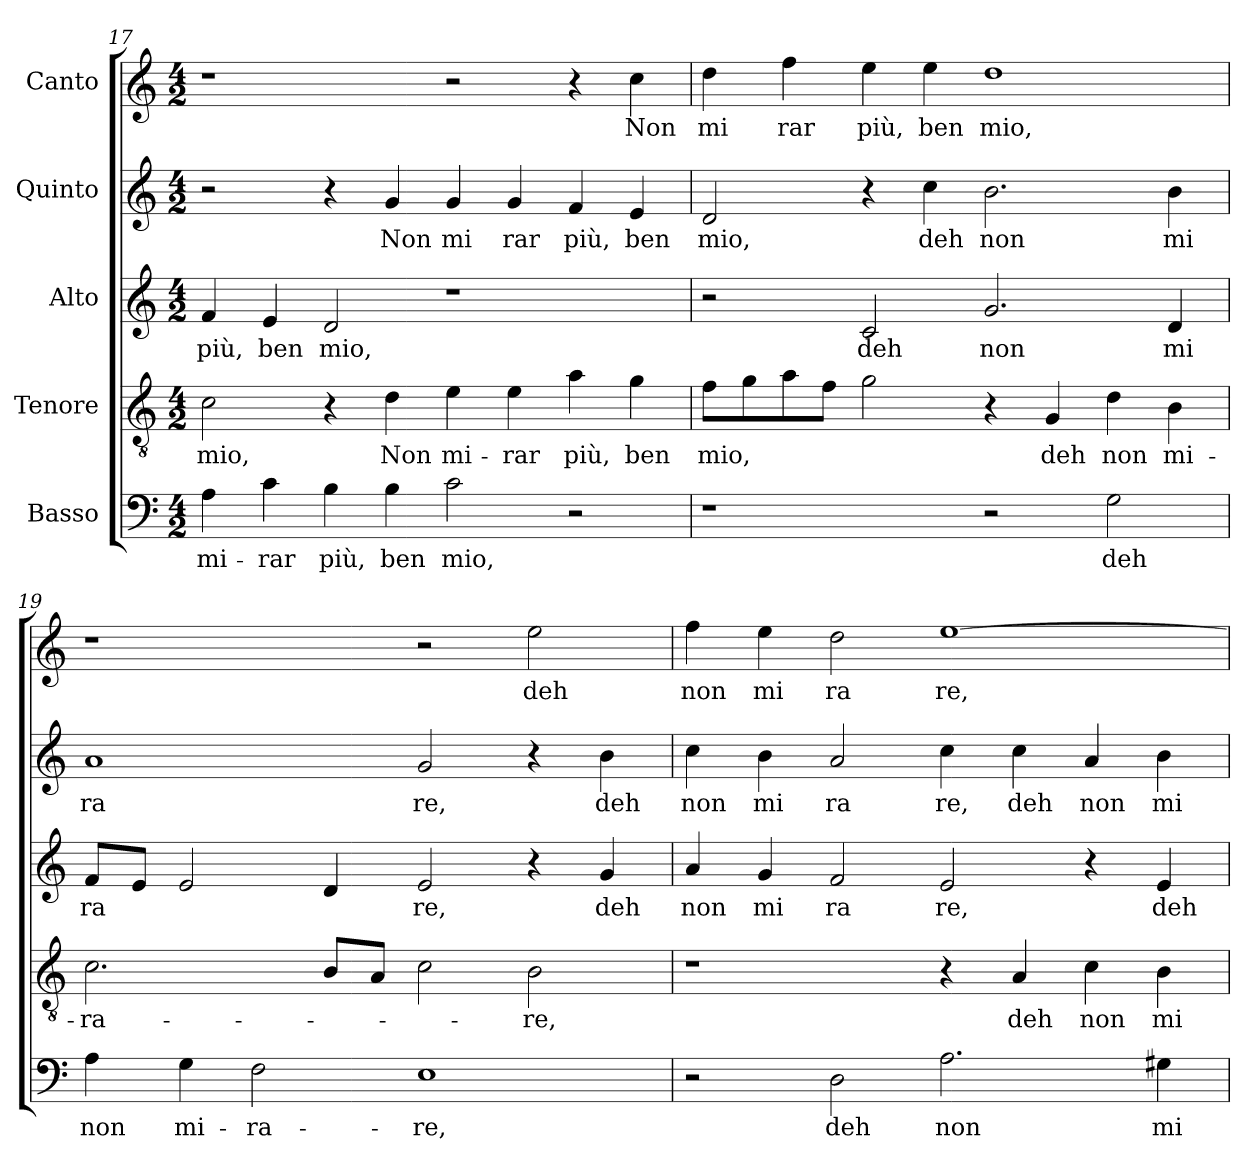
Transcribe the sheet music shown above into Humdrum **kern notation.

**kern	**text	**kern	**text	**kern	**text	**kern	**text	**kern	**text
*part5	*part5	*part4	*part4	*part3	*part3	*part2	*part2	*part1	*part1
*staff5	*staff5	*staff4	*staff4	*staff3	*staff3	*staff2	*staff2	*staff1	*staff1
*I"Basso	*	*I"Tenore	*	*I"Alto	*	*I"Quinto	*	*I"Canto	*
!!LO:LB:g=z
*clefF4	*	*clefGv2	*	*clefG2	*	*clefG2	*	*clefG2	*
*M4/2	*	*M4/2	*	*M4/2	*	*M4/2	*	*M4/2	*
=17	=17	=17	=17	=17	=17	=17	=17	=17	=17
!	!LO:LY:b:cj	!	!LO:LY:b:cj	!	!LO:LY:b:cj	!	!	!	!
4A\	mi-	2c\	mio,	4f/	più,	2r	.	1r	.
!	!LO:LY:b:cj	!	!	!	!LO:LY:b:cj	!	!	!	!
4c\	-rar	.	.	4e/	ben	.	.	.	.
!	!LO:LY:b:cj	!	!	!	!LO:LY:b:cj	!	!	!	!
4B\	più,	4r	.	2d/	mio,	4r	.	.	.
!	!LO:LY:b:cj	!	!LO:LY:b:cj	!	!	!	!LO:LY:b:cj	!	!
4B\	ben	4d\	Non	.	.	4g/	Non	.	.
!	!LO:LY:b:cj	!	!LO:LY:b:cj	!	!	!	!LO:LY:b:cj	!	!
2c\	mio,	4e\	mi-	1r	.	4g/	mi	2r	.
!	!	!	!LO:LY:b:cj	!	!	!	!LO:LY:b:cj	!	!
.	.	4e\	-rar	.	.	4g/	rar	.	.
!	!	!	!LO:LY:b:cj	!	!	!	!LO:LY:b:cj	!	!
2r	.	4a\	più,	.	.	4f/	più,	4r	.
!	!	!	!LO:LY:b:cj	!	!	!	!LO:LY:b:cj	!	!LO:LY:b:cj
.	.	4g\	ben	.	.	4e/	ben	4cc\	Non
=18	=18	=18	=18	=18	=18	=18	=18	=18	=18
!	!	!	!LO:LY:b	!	!	!	!LO:LY:b:cj	!	!LO:LY:b:cj
1r	.	8f\L	mio,	2r	.	2d/	mio,	4dd\	mi
.	.	8g\	.	.	.	.	.	.	.
!	!	!	!	!	!	!	!	!	!LO:LY:b:cj
.	.	8a\	.	.	.	.	.	4ff\	rar
.	.	8f\J	.	.	.	.	.	.	.
!	!	!	!	!	!LO:LY:b:cj	!	!	!	!LO:LY:b:cj
.	.	2g\	.	2c/	deh	4r	.	4ee\	più,
!	!	!	!	!	!	!	!LO:LY:b:cj	!	!LO:LY:b:cj
.	.	.	.	.	.	4cc\	deh	4ee\	ben
!	!	!	!	!	!LO:LY:b:cj	!	!LO:LY:b:cj	!	!LO:LY:b:cj
2r	.	4r	.	2.g/	non	2.b\	non	1dd	mio,
!	!	!	!LO:LY:b:cj	!	!	!	!	!	!
.	.	4G/	deh	.	.	.	.	.	.
!	!LO:LY:b:cj	!	!LO:LY:b:cj	!	!	!	!	!	!
2G\	deh	4d\	non	.	.	.	.	.	.
!	!	!	!LO:LY:b:cj	!	!LO:LY:b:cj	!	!LO:LY:b:cj	!	!
.	.	4B\	mi-	4d/	mi	4b\	mi	.	.
=19	=19	=19	=19	=19	=19	=19	=19	=19	=19
!	!LO:LY:b:cj	!	!LO:LY:b:cj	!	!LO:LY:b:cj	!	!LO:LY:b:cj	!	!
4A\	non	2.c\	-ra-	8f/L	ra	1a	ra	1r	.
.	.	.	.	8e/J	.	.	.	.	.
!	!LO:LY:b:cj	!	!	!	!	!	!	!	!
4G\	mi-	.	.	2e/	.	.	.	.	.
!	!LO:LY:b:cj	!	!	!	!	!	!	!	!
2F\	-ra-	.	.	.	.	.	.	.	.
.	.	8B/L	.	4d/	.	.	.	.	.
.	.	8A/J	.	.	.	.	.	.	.
!	!LO:LY:b:cj	!	!	!	!LO:LY:b:cj	!	!LO:LY:b:cj	!	!
1E	-re,	2c\	.	2e/	re,	2g/	re,	2r	.
!	!	!	!LO:LY:b:cj	!	!	!	!	!	!LO:LY:b:cj
.	.	2B\	-re,	4r	.	4r	.	2ee\	deh
!	!	!	!	!	!LO:LY:b:cj	!	!LO:LY:b:cj	!	!
.	.	.	.	4g/	deh	4b\	deh	.	.
=20	=20	=20	=20	=20	=20	=20	=20	=20	=20
!	!	!	!	!	!LO:LY:b:cj	!	!LO:LY:b:cj	!	!LO:LY:b:cj
2r	.	1r	.	4a/	non	4cc\	non	4ff\	non
!	!	!	!	!	!LO:LY:b:cj	!	!LO:LY:b:cj	!	!LO:LY:b:cj
.	.	.	.	4g/	mi	4b\	mi	4ee\	mi
!	!LO:LY:b:cj	!	!	!	!LO:LY:b:cj	!	!LO:LY:b:cj	!	!LO:LY:b:cj
2D\	deh	.	.	2f/	ra	2a/	ra	2dd\	ra
!	!LO:LY:b:cj	!	!	!	!LO:LY:b:cj	!	!LO:LY:b:cj	!	!LO:LY:b:cj
2.A\	non	4r	.	2e/	re,	4cc\	re,	[>1ee	re,
!	!	!	!LO:LY:b:cj	!	!	!	!LO:LY:b:cj	!	!
.	.	4A/	deh	.	.	4cc\	deh	.	.
!	!	!	!LO:LY:b:cj	!	!	!	!LO:LY:b:cj	!	!
.	.	4c\	non	4r	.	4a/	non	.	.
!	!LO:LY:b:cj	!	!LO:LY:b:cj	!	!LO:LY:b:cj	!	!LO:LY:b:cj	!	!
4G#X\	mi-	4B\	mi-	4e/	deh	4b\	mi	.	.
=	=	=	=	=	=	=	=	=	=
*-	*-	*-	*-	*-	*-	*-	*-	*-	*-
